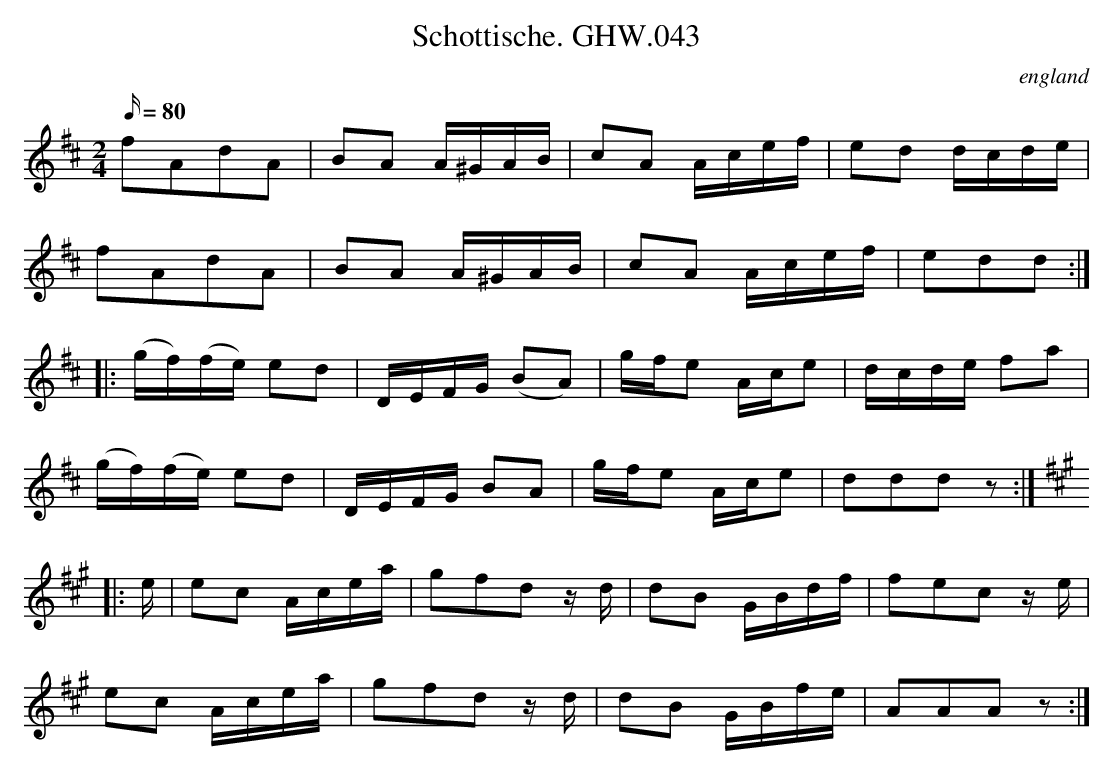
X:1
T:Schottische. GHW.043
O:england
M:2/4
L:1/16
Q:80
K:D
f2A2d2A2|B2A2 A^GAB|c2A2 Acef|e2d2 dcde|
f2A2d2A2|B2A2 A^GAB|c2A2 Acef|e2d2d2:|
|:(gf)(fe) e2d2|DEFG (B2A2)|gfe2 Ace2|dcde f2a2|
(gf)(fe) e2d2|DEFG B2A2|gfe2 Ace2|d2d2d2z2:|
K:A
|:e|e2c2 Acea|g2f2d2 z d|d2B2 GBdf|f2e2c2 z e|
e2c2 Acea|g2f2d2 z d|d2B2 GBfe|A2A2A2z2:|
